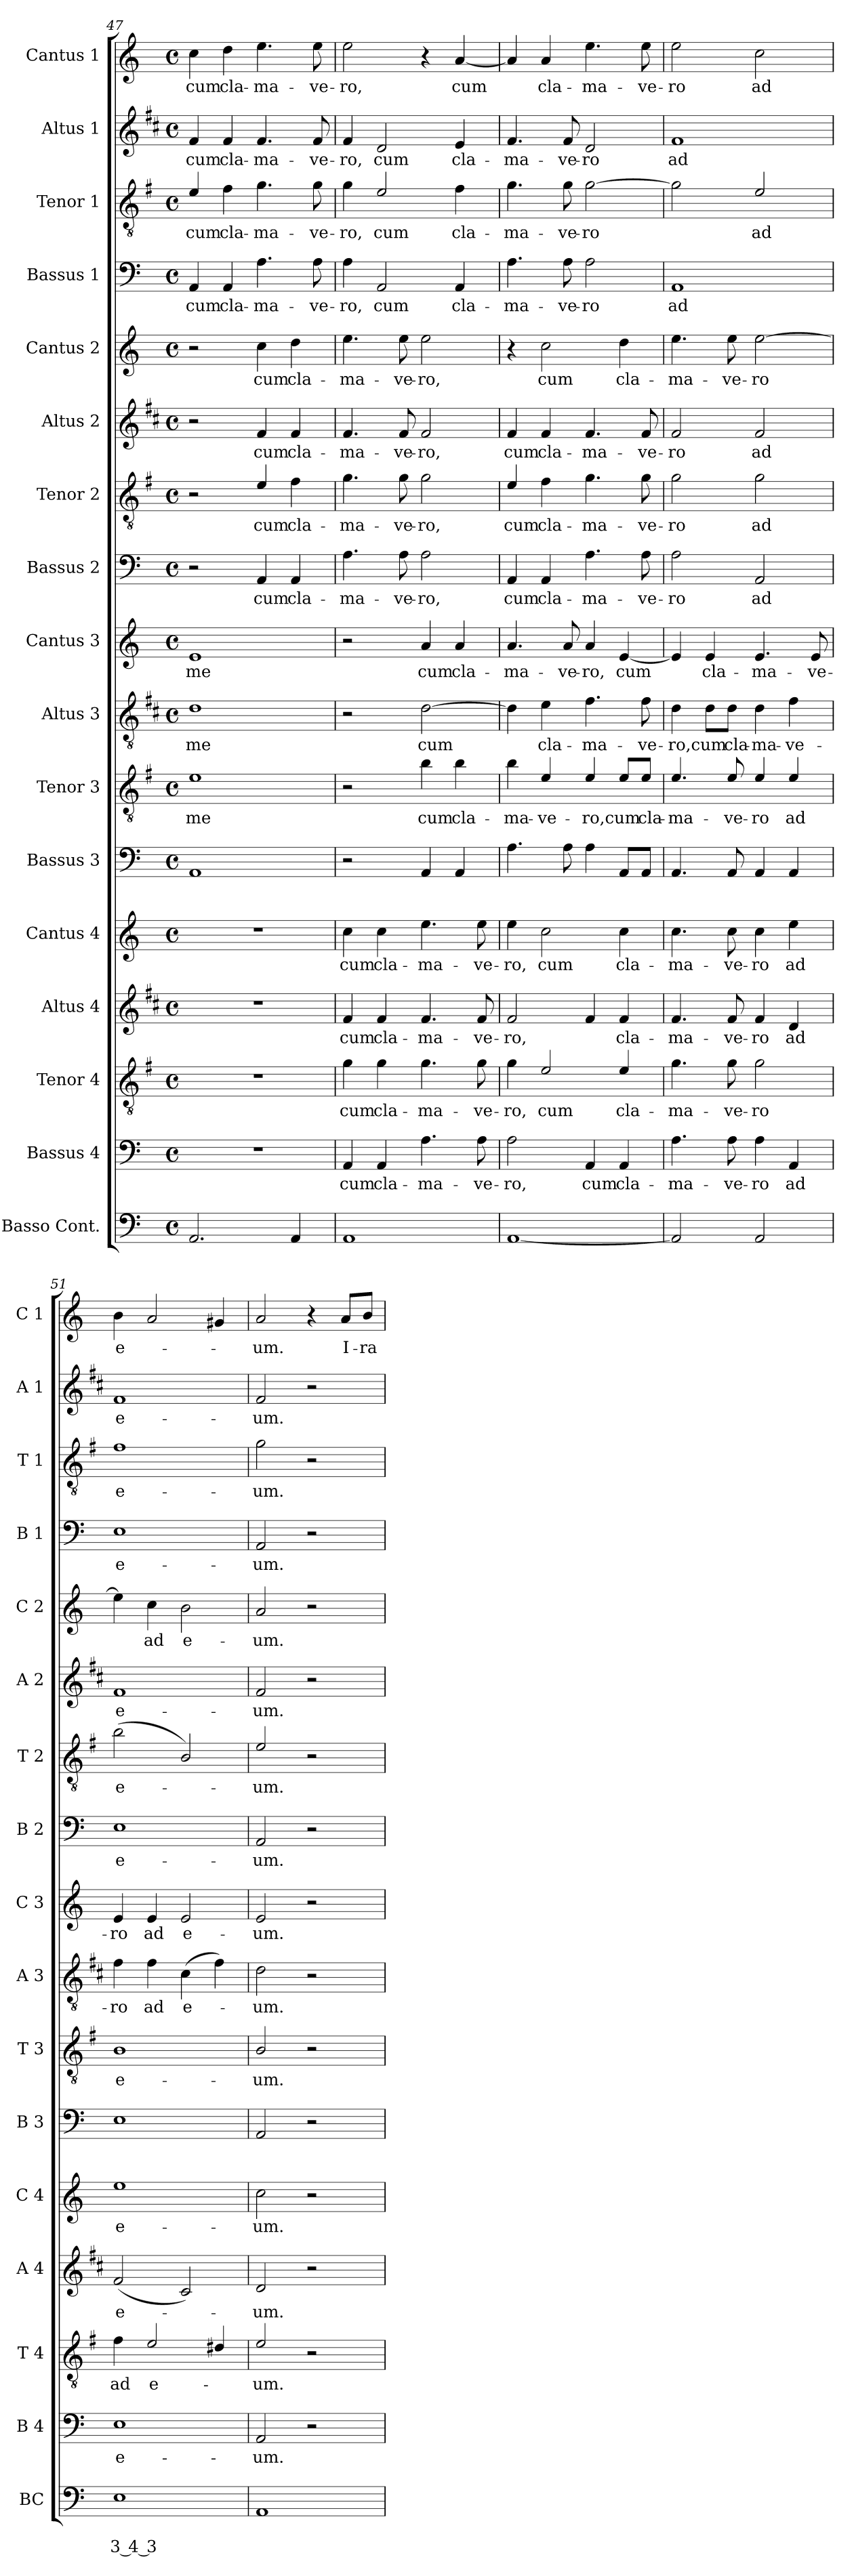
**kern	**text	**text	**kern	**text	**kern	**text	**kern	**text	**kern	**text	**kern	**kern	**text	**kern	**text	**kern	**text	**kern	**text	**kern	**text	**kern	**text	**kern	**text	**kern	**text	**kern	**text	**kern	**text	**kern	**text
*part17	*part17	*part17	*part16	*part16	*part15	*part15	*part14	*part14	*part13	*part13	*part12	*part11	*part11	*part10	*part10	*part9	*part9	*part8	*part8	*part7	*part7	*part6	*part6	*part5	*part5	*part4	*part4	*part3	*part3	*part2	*part2	*part1	*part1
*staff17	*staff17	*staff17	*staff16	*staff16	*staff15	*staff15	*staff14	*staff14	*staff13	*staff13	*staff12	*staff11	*staff11	*staff10	*staff10	*staff9	*staff9	*staff8	*staff8	*staff7	*staff7	*staff6	*staff6	*staff5	*staff5	*staff4	*staff4	*staff3	*staff3	*staff2	*staff2	*staff1	*staff1
*I"Basso Cont.	*	*	*I"Bassus 4	*	*I"Tenor 4	*	*I"Altus 4	*	*I"Cantus 4	*	*I"Bassus 3	*I"Tenor 3	*	*I"Altus 3	*	*I"Cantus 3	*	*I"Bassus 2	*	*I"Tenor 2	*	*I"Altus 2	*	*I"Cantus 2	*	*I"Bassus 1	*	*I"Tenor 1	*	*I"Altus 1	*	*I"Cantus 1	*
*I'BC	*	*	*I'B 4	*	*I'T 4	*	*I'A 4	*	*I'C 4	*	*I'B 3	*I'T 3	*	*I'A 3	*	*I'C 3	*	*I'B 2	*	*I'T 2	*	*I'A 2	*	*I'C 2	*	*I'B 1	*	*I'T 1	*	*I'A 1	*	*I'C 1	*
*clefF4	*	*	*clefF4	*	*clefGv2	*	*clefG2	*	*clefG2	*	*clefF4	*clefGv2	*	*clefGv2	*	*clefG2	*	*clefF4	*	*clefGv2	*	*clefG2	*	*clefG2	*	*clefF4	*	*clefGv2	*	*clefG2	*	*clefG2	*
*	*	*	*	*	*ITrd4c7	*	*ITrd1c2	*	*	*	*	*ITrd4c7	*	*ITrd1c2	*	*	*	*	*	*ITrd4c7	*	*ITrd1c2	*	*	*	*	*	*ITrd4c7	*	*ITrd1c2	*	*	*
*k[]	*	*	*k[]	*	*k[]	*	*k[]	*	*k[]	*	*k[]	*k[]	*	*k[]	*	*k[]	*	*k[]	*	*k[]	*	*k[]	*	*k[]	*	*k[]	*	*k[]	*	*k[]	*	*k[]	*
*C:	*	*	*C:	*	*C:	*	*C:	*	*C:	*	*C:	*C:	*	*C:	*	*C:	*	*C:	*	*C:	*	*C:	*	*C:	*	*C:	*	*C:	*	*C:	*	*C:	*
*M4/4	*	*	*M4/4	*	*M4/4	*	*M4/4	*	*M4/4	*	*M4/4	*M4/4	*	*M4/4	*	*M4/4	*	*M4/4	*	*M4/4	*	*M4/4	*	*M4/4	*	*M4/4	*	*M4/4	*	*M4/4	*	*M4/4	*
*met(c)	*	*	*met(c)	*	*met(c)	*	*met(c)	*	*met(c)	*	*met(c)	*met(c)	*	*met(c)	*	*met(c)	*	*met(c)	*	*met(c)	*	*met(c)	*	*met(c)	*	*met(c)	*	*met(c)	*	*met(c)	*	*met(c)	*
=47	=47	=47	=47	=47	=47	=47	=47	=47	=47	=47	=47	=47	=47	=47	=47	=47	=47	=47	=47	=47	=47	=47	=47	=47	=47	=47	=47	=47	=47	=47	=47	=47	=47
!	!	!	!	!	!	!	!	!	!	!	!	!	!LO:LY:b	!	!LO:LY:b	!	!LO:LY:b	!	!	!	!	!	!	!	!	!	!LO:LY:b	!	!LO:LY:b	!	!LO:LY:b	!	!LO:LY:b
2.AA/	.	.	1r	.	1r	.	1r	.	1r	.	1AA	1A	me	1c	me	1e	me	2r	.	2r	.	2r	.	2r	.	4AA/	cum	4A/	cum	4e/	cum	4cc\	cum
!	!	!	!	!	!	!	!	!	!	!	!	!	!	!	!	!	!	!	!	!	!	!	!	!	!	!	!LO:LY:b	!	!LO:LY:b	!	!LO:LY:b	!	!LO:LY:b
.	.	.	.	.	.	.	.	.	.	.	.	.	.	.	.	.	.	.	.	.	.	.	.	.	.	4AA/	cla-	4B\	cla-	4e/	cla-	4dd\	cla-
!	!	!	!	!	!	!	!	!	!	!	!	!	!	!	!	!	!	!	!LO:LY:b	!	!LO:LY:b	!	!LO:LY:b	!	!LO:LY:b	!	!LO:LY:b	!	!LO:LY:b	!	!LO:LY:b	!	!LO:LY:b
.	.	.	.	.	.	.	.	.	.	.	.	.	.	.	.	.	.	4AA/	cum	4A/	cum	4e/	cum	4cc\	cum	4.A\	-ma-	4.c\	-ma-	4.e/	-ma-	4.ee\	-ma-
!	!	!	!	!	!	!	!	!	!	!	!	!	!	!	!	!	!	!	!LO:LY:b	!	!LO:LY:b	!	!LO:LY:b	!	!LO:LY:b	!	!	!	!	!	!	!	!
4AA/	.	.	.	.	.	.	.	.	.	.	.	.	.	.	.	.	.	4AA/	cla-	4B\	cla-	4e/	cla-	4dd\	cla-	.	.	.	.	.	.	.	.
!	!	!	!	!	!	!	!	!	!	!	!	!	!	!	!	!	!	!	!	!	!	!	!	!	!	!	!LO:LY:b	!	!LO:LY:b	!	!LO:LY:b	!	!LO:LY:b
.	.	.	.	.	.	.	.	.	.	.	.	.	.	.	.	.	.	.	.	.	.	.	.	.	.	8A\	-ve-	8c\	-ve-	8e/	-ve-	8ee\	-ve-
=48	=48	=48	=48	=48	=48	=48	=48	=48	=48	=48	=48	=48	=48	=48	=48	=48	=48	=48	=48	=48	=48	=48	=48	=48	=48	=48	=48	=48	=48	=48	=48	=48	=48
!	!	!	!	!LO:LY:b	!	!LO:LY:b	!	!LO:LY:b	!	!LO:LY:b	!	!	!	!	!	!	!	!	!LO:LY:b	!	!LO:LY:b	!	!LO:LY:b	!	!LO:LY:b	!	!LO:LY:b	!	!LO:LY:b	!	!LO:LY:b	!	!LO:LY:b
1AA	.	.	4AA/	cum	4c\	cum	4e/	cum	4cc\	cum	2r	2r	.	2r	.	2r	.	4.A\	-ma-	4.c\	-ma-	4.e/	-ma-	4.ee\	-ma-	4A\	-ro,	4c\	-ro,	4e/	-ro,	2ee\	-ro,
!	!	!	!	!LO:LY:b	!	!LO:LY:b	!	!LO:LY:b	!	!LO:LY:b	!	!	!	!	!	!	!	!	!	!	!	!	!	!	!	!	!LO:LY:b	!	!LO:LY:b	!	!LO:LY:b	!	!
.	.	.	4AA/	cla-	4c\	cla-	4e/	cla-	4cc\	cla-	.	.	.	.	.	.	.	.	.	.	.	.	.	.	.	2AA/	cum	2A/	cum	2c/	cum	.	.
!	!	!	!	!	!	!	!	!	!	!	!	!	!	!	!	!	!	!	!LO:LY:b	!	!LO:LY:b	!	!LO:LY:b	!	!LO:LY:b	!	!	!	!	!	!	!	!
.	.	.	.	.	.	.	.	.	.	.	.	.	.	.	.	.	.	8A\	-ve-	8c\	-ve-	8e/	-ve-	8ee\	-ve-	.	.	.	.	.	.	.	.
!	!	!	!	!LO:LY:b	!	!LO:LY:b	!	!LO:LY:b	!	!LO:LY:b	!	!	!LO:LY:b	!	!LO:LY:b	!	!LO:LY:b	!	!LO:LY:b	!	!LO:LY:b	!	!LO:LY:b	!	!LO:LY:b	!	!	!	!	!	!	!	!
.	.	.	4.A\	-ma-	4.c\	-ma-	4.e/	-ma-	4.ee\	-ma-	4AA/	4e\	cum	[2c\	cum	4a/	cum	2A\	-ro,	2c\	-ro,	2e/	-ro,	2ee\	-ro,	.	.	.	.	.	.	4r	.
!	!	!	!	!	!	!	!	!	!	!	!	!	!LO:LY:b	!	!	!	!LO:LY:b	!	!	!	!	!	!	!	!	!	!LO:LY:b	!	!LO:LY:b	!	!LO:LY:b	!	!LO:LY:b
.	.	.	.	.	.	.	.	.	.	.	4AA/	4e\	cla-	.	.	4a/	cla-	.	.	.	.	.	.	.	.	4AA/	cla-	4B\	cla-	4d/	cla-	[4a/	cum
!	!	!	!	!LO:LY:b	!	!LO:LY:b	!	!LO:LY:b	!	!LO:LY:b	!	!	!	!	!	!	!	!	!	!	!	!	!	!	!	!	!	!	!	!	!	!	!
.	.	.	8A\	-ve-	8c\	-ve-	8e/	-ve-	8ee\	-ve-	.	.	.	.	.	.	.	.	.	.	.	.	.	.	.	.	.	.	.	.	.	.	.
!!LO:PB:g=z
=49	=49	=49	=49	=49	=49	=49	=49	=49	=49	=49	=49	=49	=49	=49	=49	=49	=49	=49	=49	=49	=49	=49	=49	=49	=49	=49	=49	=49	=49	=49	=49	=49	=49
!	!	!	!	!LO:LY:b	!	!LO:LY:b	!	!LO:LY:b	!	!LO:LY:b	!	!	!LO:LY:b	!	!	!	!LO:LY:b	!	!LO:LY:b	!	!LO:LY:b	!	!LO:LY:b	!	!	!	!LO:LY:b	!	!LO:LY:b	!	!LO:LY:b	!	!
[1AA	.	.	2A\	-ro,	4c\	-ro,	2e/	-ro,	4ee\	-ro,	4.A\	4e\	-ma-	4c\]	.	4.a/	-ma-	4AA/	cum	4A/	cum	4e/	cum	4r	.	4.A\	-ma-	4.c\	-ma-	4.e/	-ma-	4a/]	.
!	!	!	!	!	!	!LO:LY:b	!	!	!	!LO:LY:b	!	!	!LO:LY:b	!	!LO:LY:b	!	!	!	!LO:LY:b	!	!LO:LY:b	!	!LO:LY:b	!	!LO:LY:b	!	!	!	!	!	!	!	!LO:LY:b
.	.	.	.	.	2A/	cum	.	.	2cc\	cum	.	4A/	-ve-	4d\	cla-	.	.	4AA/	cla-	4B\	cla-	4e/	cla-	2cc\	cum	.	.	.	.	.	.	4a/	cla-
!	!	!	!	!	!	!	!	!	!	!	!	!	!	!	!	!	!LO:LY:b	!	!	!	!	!	!	!	!	!	!LO:LY:b	!	!LO:LY:b	!	!LO:LY:b	!	!
.	.	.	.	.	.	.	.	.	.	.	8A\	.	.	.	.	8a/	-ve-	.	.	.	.	.	.	.	.	8A\	-ve-	8c\	-ve-	8e/	-ve-	.	.
!	!	!	!	!LO:LY:b	!	!	!	!	!	!	!	!	!LO:LY:b	!	!LO:LY:b	!	!LO:LY:b	!	!LO:LY:b	!	!LO:LY:b	!	!LO:LY:b	!	!	!	!LO:LY:b	!	!LO:LY:b	!	!LO:LY:b	!	!LO:LY:b
.	.	.	4AA/	cum	.	.	4e/	.	.	.	4A\	4A/	-ro,	4.e\	-ma-	4a/	-ro,	4.A\	-ma-	4.c\	-ma-	4.e/	-ma-	.	.	2A\	-ro	[2c\	-ro	2c/	-ro	4.ee\	-ma-
!	!	!	!	!LO:LY:b	!	!LO:LY:b	!	!LO:LY:b	!	!LO:LY:b	!	!	!LO:LY:b	!	!	!	!LO:LY:b	!	!	!	!	!	!	!	!LO:LY:b	!	!	!	!	!	!	!	!
.	.	.	4AA/	cla-	4A/	cla-	4e/	cla-	4cc\	cla-	8AA/L	8A/L	cum	.	.	[4e/	cum	.	.	.	.	.	.	4dd\	cla-	.	.	.	.	.	.	.	.
!	!	!	!	!	!	!	!	!	!	!	!	!	!LO:LY:b	!	!LO:LY:b	!	!	!	!LO:LY:b	!	!LO:LY:b	!	!LO:LY:b	!	!	!	!	!	!	!	!	!	!LO:LY:b
.	.	.	.	.	.	.	.	.	.	.	8AA/J	8A/J	cla-	8e\	-ve-	.	.	8A\	-ve-	8c\	-ve-	8e/	-ve-	.	.	.	.	.	.	.	.	8ee\	-ve-
=50	=50	=50	=50	=50	=50	=50	=50	=50	=50	=50	=50	=50	=50	=50	=50	=50	=50	=50	=50	=50	=50	=50	=50	=50	=50	=50	=50	=50	=50	=50	=50	=50	=50
!	!	!	!	!LO:LY:b	!	!LO:LY:b	!	!LO:LY:b	!	!LO:LY:b	!	!	!LO:LY:b	!	!LO:LY:b	!	!	!	!LO:LY:b	!	!LO:LY:b	!	!LO:LY:b	!	!LO:LY:b	!	!LO:LY:b	!	!	!	!LO:LY:b	!	!LO:LY:b
2AA/]	.	.	4.A\	-ma-	4.c\	-ma-	4.e/	-ma-	4.cc\	-ma-	4.AA/	4.A/	-ma-	4c\	-ro,	4e/]	.	2A\	-ro	2c\	-ro	2e/	-ro	4.ee\	-ma-	1AA	ad	2c\]	.	1e	ad	2ee\	-ro
!	!	!	!	!	!	!	!	!	!	!	!	!	!	!	!LO:LY:b	!	!LO:LY:b	!	!	!	!	!	!	!	!	!	!	!	!	!	!	!	!
.	.	.	.	.	.	.	.	.	.	.	.	.	.	8c\L	cum	4e/	cla-	.	.	.	.	.	.	.	.	.	.	.	.	.	.	.	.
!	!	!	!	!LO:LY:b	!	!LO:LY:b	!	!LO:LY:b	!	!LO:LY:b	!	!	!LO:LY:b	!	!LO:LY:b	!	!	!	!	!	!	!	!	!	!LO:LY:b	!	!	!	!	!	!	!	!
.	.	.	8A\	-ve-	8c\	-ve-	8e/	-ve-	8cc\	-ve-	8AA/	8A/	-ve-	8c\J	cla-	.	.	.	.	.	.	.	.	8ee\	-ve-	.	.	.	.	.	.	.	.
!	!	!	!	!LO:LY:b	!	!LO:LY:b	!	!LO:LY:b	!	!LO:LY:b	!	!	!LO:LY:b	!	!LO:LY:b	!	!LO:LY:b	!	!LO:LY:b	!	!LO:LY:b	!	!LO:LY:b	!	!LO:LY:b	!	!	!	!LO:LY:b	!	!	!	!LO:LY:b
2AA/	.	.	4A\	-ro	2c\	-ro	4e/	-ro	4cc\	-ro	4AA/	4A/	-ro	4c\	-ma-	4.e/	-ma-	2AA/	ad	2c\	ad	2e/	ad	[2ee\	-ro	.	.	2A/	ad	.	.	2cc\	ad
!	!	!	!	!LO:LY:b	!	!	!	!LO:LY:b	!	!LO:LY:b	!	!	!LO:LY:b	!	!LO:LY:b	!	!	!	!	!	!	!	!	!	!	!	!	!	!	!	!	!	!
.	.	.	4AA/	ad	.	.	4c/	ad	4ee\	ad	4AA/	4A/	ad	4e\	-ve-	.	.	.	.	.	.	.	.	.	.	.	.	.	.	.	.	.	.
!	!	!	!	!	!	!	!	!	!	!	!	!	!	!	!	!	!LO:LY:b	!	!	!	!	!	!	!	!	!	!	!	!	!	!	!	!
.	.	.	.	.	.	.	.	.	.	.	.	.	.	.	.	8e/	-ve-	.	.	.	.	.	.	.	.	.	.	.	.	.	.	.	.
=51	=51	=51	=51	=51	=51	=51	=51	=51	=51	=51	=51	=51	=51	=51	=51	=51	=51	=51	=51	=51	=51	=51	=51	=51	=51	=51	=51	=51	=51	=51	=51	=51	=51
!	!	!LO:LY:b	!	!LO:LY:b	!	!LO:LY:b	!	!LO:LY:b	!	!LO:LY:b	!	!	!LO:LY:b	!	!LO:LY:b	!	!LO:LY:b	!	!LO:LY:b	!	!LO:LY:b	!	!LO:LY:b	!	!	!	!LO:LY:b	!	!LO:LY:b	!	!LO:LY:b	!	!LO:LY:b
1E	.	3 4 3	1E	e-	4B\	ad	(<2e/	e-	1ee	e-	1E	1E	e-	4e\	-ro	4e/	-ro	1E	e-	(>2e\	e-	1e	e-	4ee\]	.	1E	e-	1B	e-	1e	e-	4b\	e-
!	!	!	!	!	!	!LO:LY:b	!	!	!	!	!	!	!	!	!LO:LY:b	!	!LO:LY:b	!	!	!	!	!	!	!	!LO:LY:b	!	!	!	!	!	!	!	!
.	.	.	.	.	2A/	e-	.	.	.	.	.	.	.	4e\	ad	4e/	ad	.	.	.	.	.	.	4cc\	ad	.	.	.	.	.	.	2a/	.
!	!	!	!	!	!	!	!	!	!	!	!	!	!	!	!LO:LY:b	!	!LO:LY:b	!	!	!	!	!	!	!	!LO:LY:b	!	!	!	!	!	!	!	!
.	.	.	.	.	.	.	2B/)	.	.	.	.	.	.	(>4B\	e-	2e/	e-	.	.	2E/)	.	.	.	2b\	e-	.	.	.	.	.	.	.	.
.	.	.	.	.	4G#X/	.	.	.	.	.	.	.	.	4e\)	.	.	.	.	.	.	.	.	.	.	.	.	.	.	.	.	.	4g#X/	.
=52	=52	=52	=52	=52	=52	=52	=52	=52	=52	=52	=52	=52	=52	=52	=52	=52	=52	=52	=52	=52	=52	=52	=52	=52	=52	=52	=52	=52	=52	=52	=52	=52	=52
!	!	!	!	!LO:LY:b	!	!LO:LY:b	!	!LO:LY:b	!	!LO:LY:b	!	!	!LO:LY:b	!	!LO:LY:b	!	!LO:LY:b	!	!LO:LY:b	!	!LO:LY:b	!	!LO:LY:b	!	!LO:LY:b	!	!LO:LY:b	!	!LO:LY:b	!	!LO:LY:b	!	!LO:LY:b
1AA	.	.	2AA/	-um.	2A/	-um.	2c/	-um.	2cc\	-um.	2AA/	2E/	-um.	2c\	-um.	2e/	-um.	2AA/	-um.	2A/	-um.	2e/	-um.	2a/	-um.	2AA/	-um.	2c\	-um.	2e/	-um.	2a/	-um.
.	.	.	2r	.	2r	.	2r	.	2r	.	2r	2r	.	2r	.	2r	.	2r	.	2r	.	2r	.	2r	.	2r	.	2r	.	2r	.	4r	.
!	!	!	!	!	!	!	!	!	!	!	!	!	!	!	!	!	!	!	!	!	!	!	!	!	!	!	!	!	!	!	!	!	!LO:LY:b
.	.	.	.	.	.	.	.	.	.	.	.	.	.	.	.	.	.	.	.	.	.	.	.	.	.	.	.	.	.	.	.	8a/L	I-
!	!	!	!	!	!	!	!	!	!	!	!	!	!	!	!	!	!	!	!	!	!	!	!	!	!	!	!	!	!	!	!	!	!LO:LY:b
.	.	.	.	.	.	.	.	.	.	.	.	.	.	.	.	.	.	.	.	.	.	.	.	.	.	.	.	.	.	.	.	8b/J	-ra-
=	=	=	=	=	=	=	=	=	=	=	=	=	=	=	=	=	=	=	=	=	=	=	=	=	=	=	=	=	=	=	=	=	=
*-	*-	*-	*-	*-	*-	*-	*-	*-	*-	*-	*-	*-	*-	*-	*-	*-	*-	*-	*-	*-	*-	*-	*-	*-	*-	*-	*-	*-	*-	*-	*-	*-	*-
